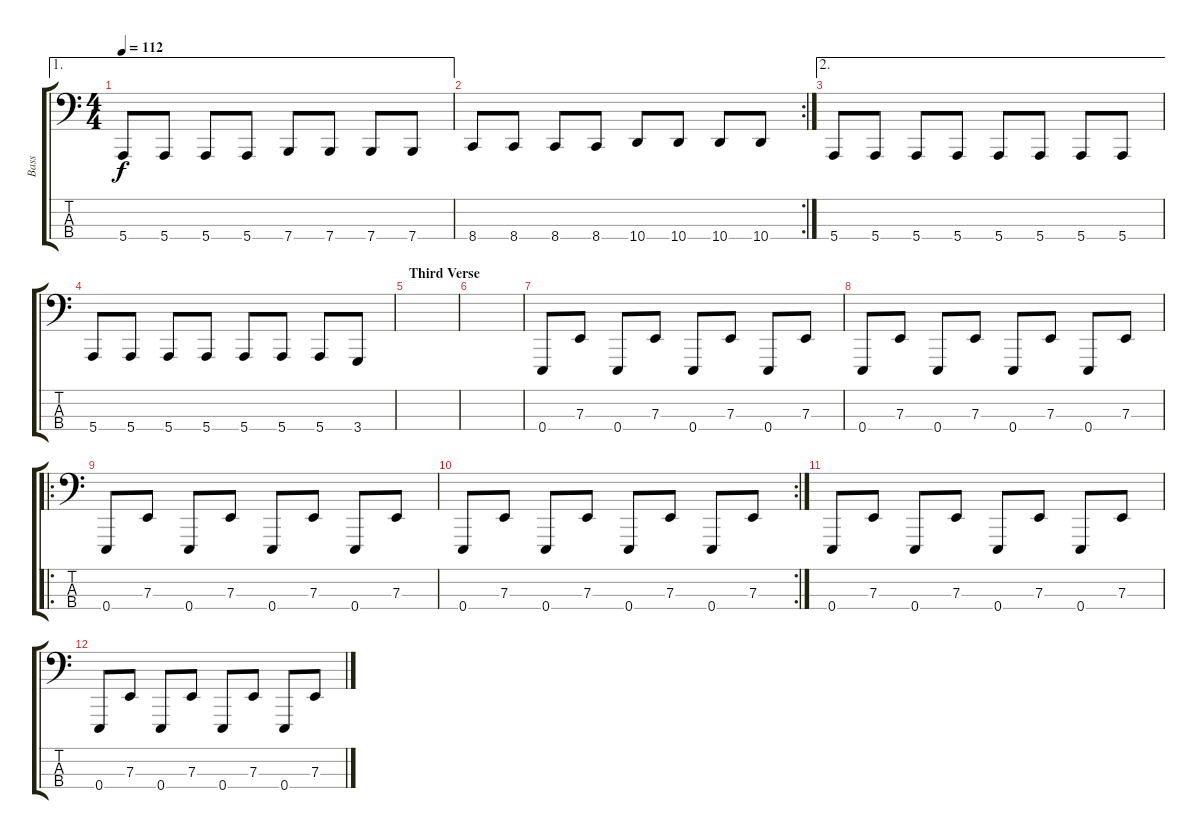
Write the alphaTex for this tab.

\track ("Bass" "Bass") {instrument lead8bassandlead}
\staff {score tabs}
\tuning (G2 D2 A1 E1) {hide}
\ae 1
\ts (4 4)
\tempo 112
\clef f4
\ks c
5.4.8{dy f} 5.4.8 5.4.8 5.4.8 7.4.8 7.4.8 7.4.8 7.4.8 |
\rc 2
8.4.8 8.4.8 8.4.8 8.4.8 10.4.8 10.4.8 10.4.8 10.4.8 |
\ae 2
5.4.8 5.4.8 5.4.8 5.4.8 5.4.8 5.4.8 5.4.8 5.4.8 |
5.4.8 5.4.8 5.4.8 5.4.8 5.4.8 5.4.8 5.4.8 3.4.8 |
\section ("" "Third Verse")
|
|
0.4.8 7.3.8 0.4.8 7.3.8 0.4.8 7.3.8 0.4.8 7.3.8 |
0.4.8 7.3.8 0.4.8 7.3.8 0.4.8 7.3.8 0.4.8 7.3.8 |
\ro
0.4.8 7.3.8 0.4.8 7.3.8 0.4.8 7.3.8 0.4.8 7.3.8 |
\rc 2
0.4.8 7.3.8 0.4.8 7.3.8 0.4.8 7.3.8 0.4.8 7.3.8 |
0.4.8 7.3.8 0.4.8 7.3.8 0.4.8 7.3.8 0.4.8 7.3.8 |
0.4.8 7.3.8 0.4.8 7.3.8 0.4.8 7.3.8 0.4.8 7.3.8
